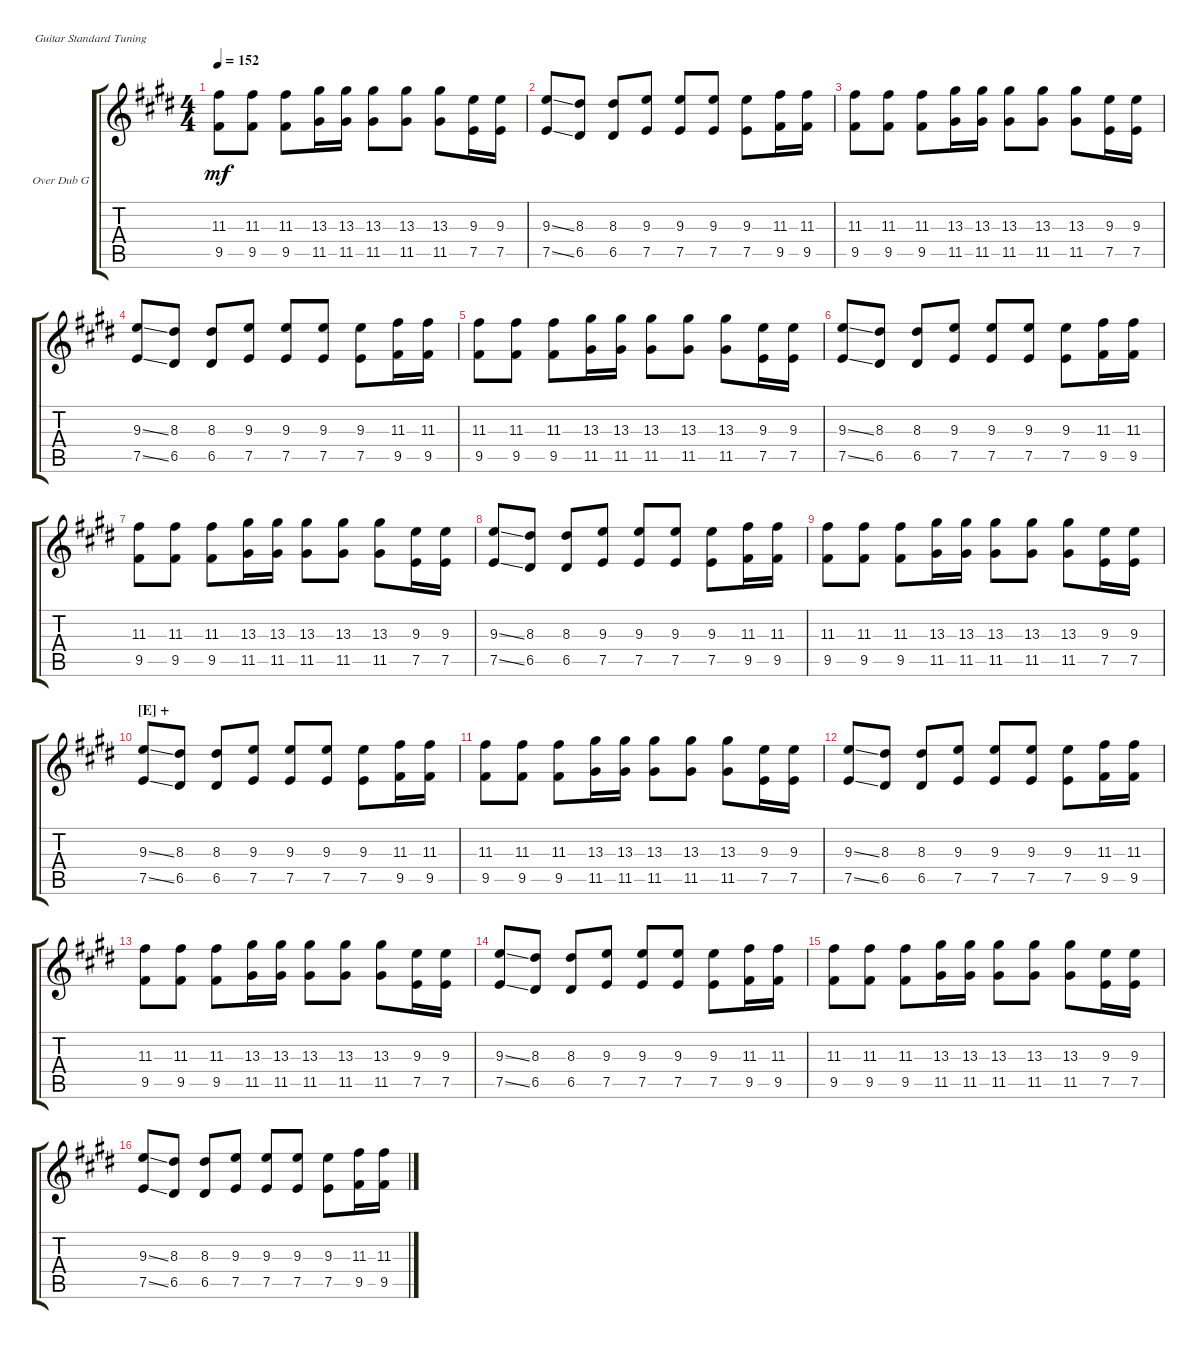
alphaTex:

\bracketExtendMode groupsimilarinstruments
\firstSystemTrackNameOrientation horizontal
\otherSystemsTrackNameOrientation horizontal
\track ("Over Dub Guitar" "Over Dub G") {instrument acousticguitarnylon}
\staff {score tabs}
\tuning (E4 B3 G3 D3 A2 E2)
\ts (4 4)
\tempo 152
\clef g2
\ks e
(9.5 11.3).8{dy mf} (9.5 11.3).8 (9.5 11.3).8 (11.5 13.3).16 (11.5 13.3).16 (11.5 13.3).8 (11.5 13.3).8 (11.5 13.3).8 (7.5 9.3).16 (7.5 9.3).16 |
(7.5{ss} 9.3{ss}).8 (6.5 8.3).8 (6.5 8.3).8 (7.5 9.3).8 (7.5 9.3).8 (7.5 9.3).8 (7.5 9.3).8 (9.5 11.3).16 (9.5 11.3).16 |
(9.5 11.3).8 (9.5 11.3).8 (9.5 11.3).8 (11.5 13.3).16 (11.5 13.3).16 (11.5 13.3).8 (11.5 13.3).8 (11.5 13.3).8 (7.5 9.3).16 (7.5 9.3).16 |
(7.5{ss} 9.3{ss}).8 (6.5 8.3).8 (6.5 8.3).8 (7.5 9.3).8 (7.5 9.3).8 (7.5 9.3).8 (7.5 9.3).8 (9.5 11.3).16 (9.5 11.3).16 |
(9.5 11.3).8 (9.5 11.3).8 (9.5 11.3).8 (11.5 13.3).16 (11.5 13.3).16 (11.5 13.3).8 (11.5 13.3).8 (11.5 13.3).8 (7.5 9.3).16 (7.5 9.3).16 |
(7.5{ss} 9.3{ss}).8 (6.5 8.3).8 (6.5 8.3).8 (7.5 9.3).8 (7.5 9.3).8 (7.5 9.3).8 (7.5 9.3).8 (9.5 11.3).16 (9.5 11.3).16 |
(9.5 11.3).8 (9.5 11.3).8 (9.5 11.3).8 (11.5 13.3).16 (11.5 13.3).16 (11.5 13.3).8 (11.5 13.3).8 (11.5 13.3).8 (7.5 9.3).16 (7.5 9.3).16 |
(7.5{ss} 9.3{ss}).8 (6.5 8.3).8 (6.5 8.3).8 (7.5 9.3).8 (7.5 9.3).8 (7.5 9.3).8 (7.5 9.3).8 (9.5 11.3).16 (9.5 11.3).16 |
(9.5 11.3).8 (9.5 11.3).8 (9.5 11.3).8 (11.5 13.3).16 (11.5 13.3).16 (11.5 13.3).8 (11.5 13.3).8 (11.5 13.3).8 (7.5 9.3).16 (7.5 9.3).16 |
\section ("E" "+")
(7.5{ss} 9.3{ss}).8 (6.5 8.3).8 (6.5 8.3).8 (7.5 9.3).8 (7.5 9.3).8 (7.5 9.3).8 (7.5 9.3).8 (9.5 11.3).16 (9.5 11.3).16 |
(9.5 11.3).8 (9.5 11.3).8 (9.5 11.3).8 (11.5 13.3).16 (11.5 13.3).16 (11.5 13.3).8 (11.5 13.3).8 (11.5 13.3).8 (7.5 9.3).16 (7.5 9.3).16 |
(7.5{ss} 9.3{ss}).8 (6.5 8.3).8 (6.5 8.3).8 (7.5 9.3).8 (7.5 9.3).8 (7.5 9.3).8 (7.5 9.3).8 (9.5 11.3).16 (9.5 11.3).16 |
(9.5 11.3).8 (9.5 11.3).8 (9.5 11.3).8 (11.5 13.3).16 (11.5 13.3).16 (11.5 13.3).8 (11.5 13.3).8 (11.5 13.3).8 (7.5 9.3).16 (7.5 9.3).16 |
(7.5{ss} 9.3{ss}).8 (6.5 8.3).8 (6.5 8.3).8 (7.5 9.3).8 (7.5 9.3).8 (7.5 9.3).8 (7.5 9.3).8 (9.5 11.3).16 (9.5 11.3).16 |
(9.5 11.3).8 (9.5 11.3).8 (9.5 11.3).8 (11.5 13.3).16 (11.5 13.3).16 (11.5 13.3).8 (11.5 13.3).8 (11.5 13.3).8 (7.5 9.3).16 (7.5 9.3).16 |
(7.5{ss} 9.3{ss}).8 (6.5 8.3).8 (6.5 8.3).8 (7.5 9.3).8 (7.5 9.3).8 (7.5 9.3).8 (7.5 9.3).8 (9.5 11.3).16 (9.5 11.3).16
